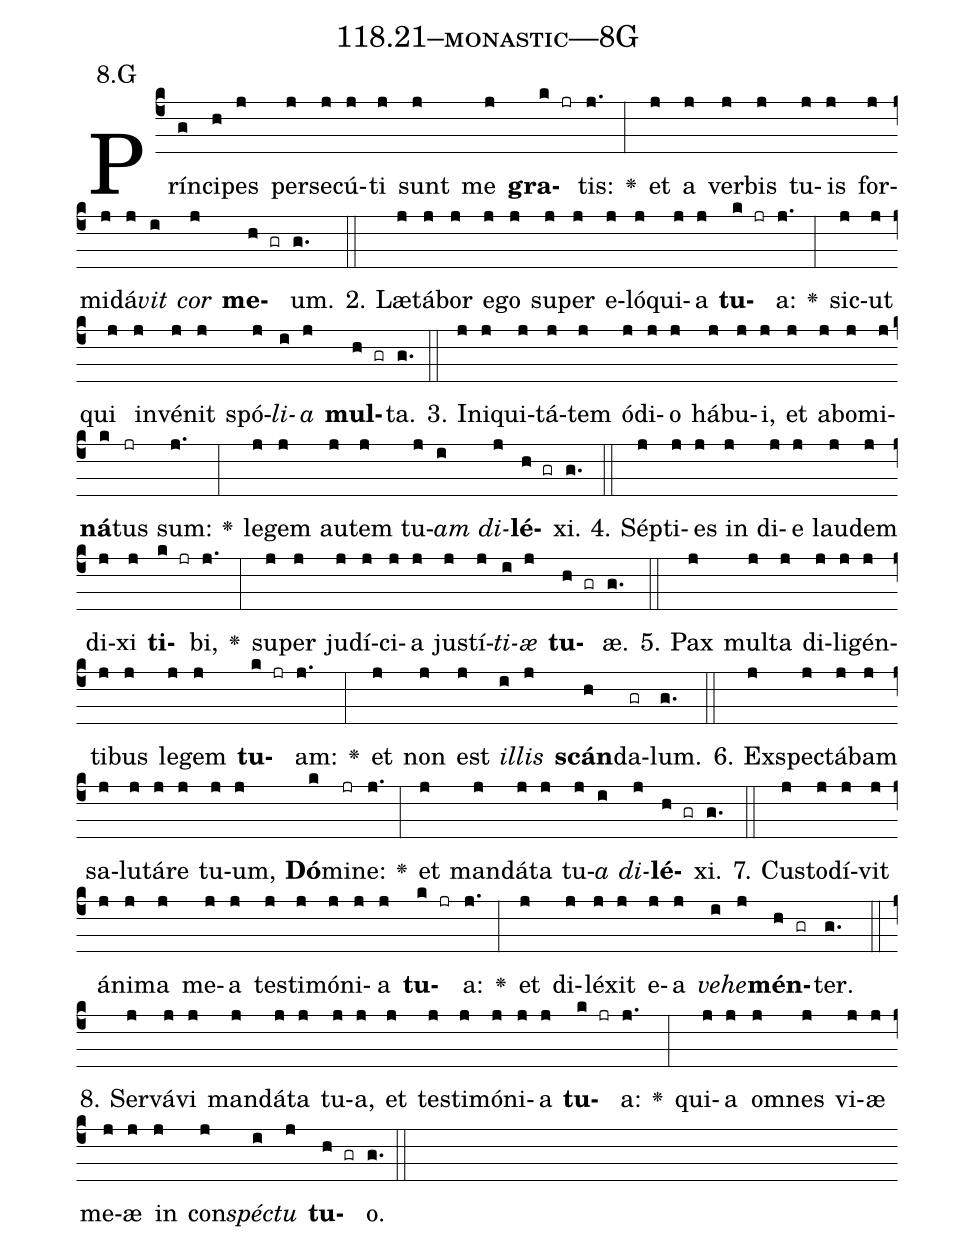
name: 118.21--monastic---8G;
annotation: 8.G;
%%
(c4)Prín(g)ci(h)pes(j) per(j)se(j)cú(j)ti(j) sunt(j) me(j) <b>gra</b>(k jr)tis:(j.) <v>\greheightstar</v>(:) et(j) a(j) ver(j)bis(j) tu(j)is(j) for(j)mi(j)dá(j)<i>vit</i>(i) <i>cor</i>(j) <b>me</b>(h gr)um.(g.) (::)
2. Læ(j)tá(j)bor(j) e(j)go(j) su(j)per(j) e(j)ló(j)qui(j)a(j) <b>tu</b>(k jr)a:(j.) <v>\greheightstar</v>(:) sic(j)ut(j) qui(j) in(j)vé(j)nit(j) spó(j)<i>li</i>(i)<i>a</i>(j) <b>mul</b>(h gr)ta.(g.) (::)
3. In(j)i(j)qui(j)tá(j)tem(j) ó(j)di(j)o(j) há(j)bu(j)i,(j) et(j) ab(j)o(j)mi(j)<b>ná</b>(k)tus(jr) sum:(j.) <v>\greheightstar</v>(:) le(j)gem(j) au(j)tem(j) tu(j)<i>am</i>(i) <i>di</i>(j)<b>lé</b>(h gr)xi.(g.) (::)
4. Sép(j)ti(j)es(j) in(j) di(j)e(j) lau(j)dem(j) di(j)xi(j) <b>ti</b>(k jr)bi,(j.) <v>\greheightstar</v>(:) su(j)per(j) ju(j)dí(j)ci(j)a(j) jus(j)tí(j)<i>ti</i>(i)<i>æ</i>(j) <b>tu</b>(h gr)æ.(g.) (::)
5. Pax(j) mul(j)ta(j) di(j)li(j)gén(j)ti(j)bus(j) le(j)gem(j) <b>tu</b>(k jr)am:(j.) <v>\greheightstar</v>(:) et(j) non(j) est(j) <i>il</i>(i)<i>lis</i>(j) <b>scán</b>(h)da(gr)lum.(g.) (::)
6. Ex(j)spec(j)tá(j)bam(j) sa(j)lu(j)tá(j)re(j) tu(j)um,(j) <b>Dó</b>(k)mi(jr)ne:(j.) <v>\greheightstar</v>(:) et(j) man(j)dá(j)ta(j) tu(j)<i>a</i>(i) <i>di</i>(j)<b>lé</b>(h gr)xi.(g.) (::)
7. Cus(j)to(j)dí(j)vit(j) á(j)ni(j)ma(j) me(j)a(j) tes(j)ti(j)mó(j)ni(j)a(j) <b>tu</b>(k jr)a:(j.) <v>\greheightstar</v>(:) et(j) di(j)lé(j)xit(j) e(j)a(j) <i>ve</i>(i)<i>he</i>(j)<b>mén</b>(h gr)ter.(g.) (::)
8. Ser(j)vá(j)vi(j) man(j)dá(j)ta(j) tu(j)a,(j) et(j) tes(j)ti(j)mó(j)ni(j)a(j) <b>tu</b>(k jr)a:(j.) <v>\greheightstar</v>(:) qui(j)a(j) om(j)nes(j) vi(j)æ(j) me(j)æ(j) in(j) con(j)<i>spéc</i>(i)<i>tu</i>(j) <b>tu</b>(h gr)o.(g.) (::)
